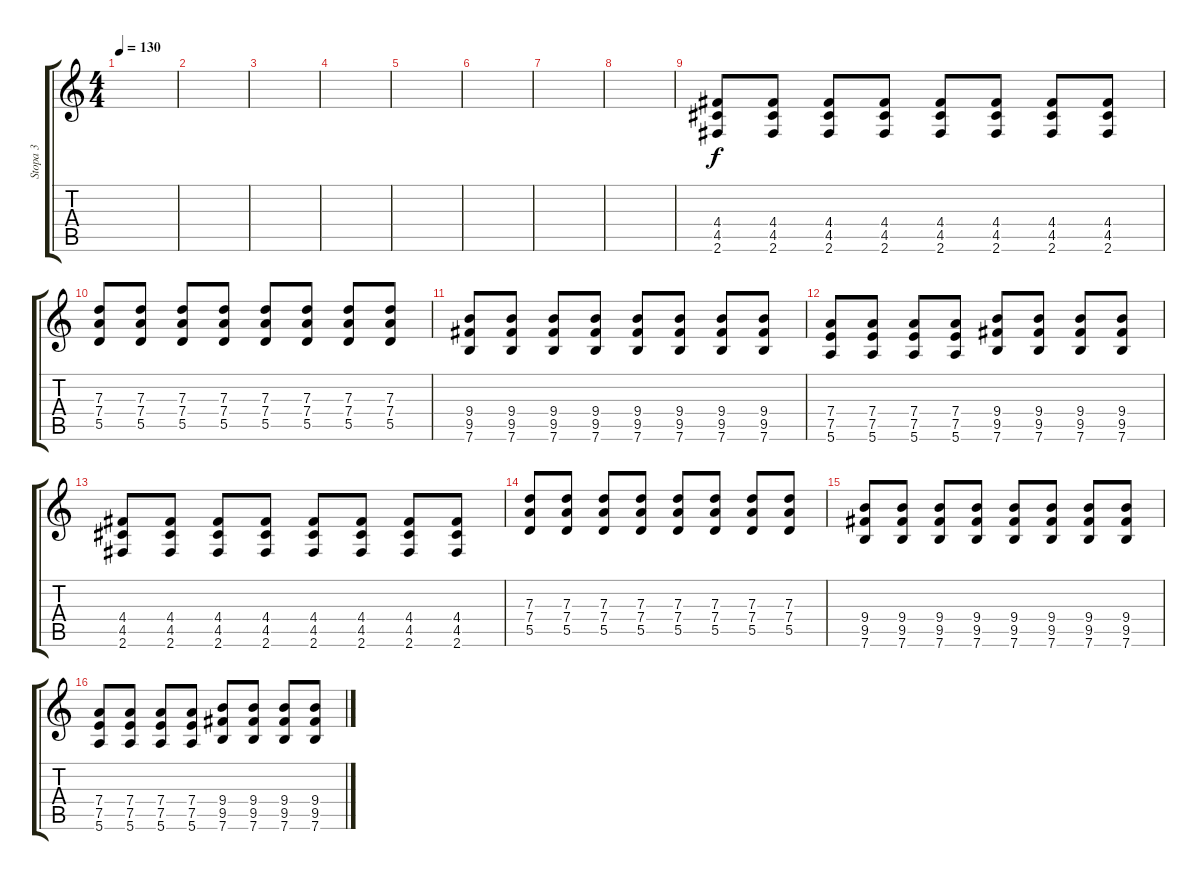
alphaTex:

\track ("Stopa 3" "Stopa 3") {instrument distortionguitar}
\staff {score tabs}
\tuning (E4 B3 G3 D3 A2 E2) {hide}
\ts (4 4)
\tempo 130
\clef g2
\ks c
|
|
|
|
|
|
|
|
(4.4 4.5 2.6).8 (4.4 4.5 2.6).8 (4.4 4.5 2.6).8 (4.4 4.5 2.6).8 (4.4 4.5 2.6).8 (4.4 4.5 2.6).8 (4.4 4.5 2.6).8 (4.4 4.5 2.6).8 |
(7.3 7.4 5.5).8 (7.3 7.4 5.5).8 (7.3 7.4 5.5).8 (7.3 7.4 5.5).8 (7.3 7.4 5.5).8 (7.3 7.4 5.5).8 (7.3 7.4 5.5).8 (7.3 7.4 5.5).8 |
(9.4 9.5 7.6).8 (9.4 9.5 7.6).8 (9.4 9.5 7.6).8 (9.4 9.5 7.6).8 (9.4 9.5 7.6).8 (9.4 9.5 7.6).8 (9.4 9.5 7.6).8 (9.4 9.5 7.6).8 |
(7.4 7.5 5.6).8 (7.4 7.5 5.6).8 (7.4 7.5 5.6).8 (7.4 7.5 5.6).8 (9.4 9.5 7.6).8 (9.4 9.5 7.6).8 (9.4 9.5 7.6).8 (9.4 9.5 7.6).8 |
(4.4 4.5 2.6).8 (4.4 4.5 2.6).8 (4.4 4.5 2.6).8 (4.4 4.5 2.6).8 (4.4 4.5 2.6).8 (4.4 4.5 2.6).8 (4.4 4.5 2.6).8 (4.4 4.5 2.6).8 |
(7.3 7.4 5.5).8 (7.3 7.4 5.5).8 (7.3 7.4 5.5).8 (7.3 7.4 5.5).8 (7.3 7.4 5.5).8 (7.3 7.4 5.5).8 (7.3 7.4 5.5).8 (7.3 7.4 5.5).8 |
(9.4 9.5 7.6).8 (9.4 9.5 7.6).8 (9.4 9.5 7.6).8 (9.4 9.5 7.6).8 (9.4 9.5 7.6).8 (9.4 9.5 7.6).8 (9.4 9.5 7.6).8 (9.4 9.5 7.6).8 |
(7.4 7.5 5.6).8 (7.4 7.5 5.6).8 (7.4 7.5 5.6).8 (7.4 7.5 5.6).8 (9.4 9.5 7.6).8 (9.4 9.5 7.6).8 (9.4 9.5 7.6).8 (9.4 9.5 7.6).8
